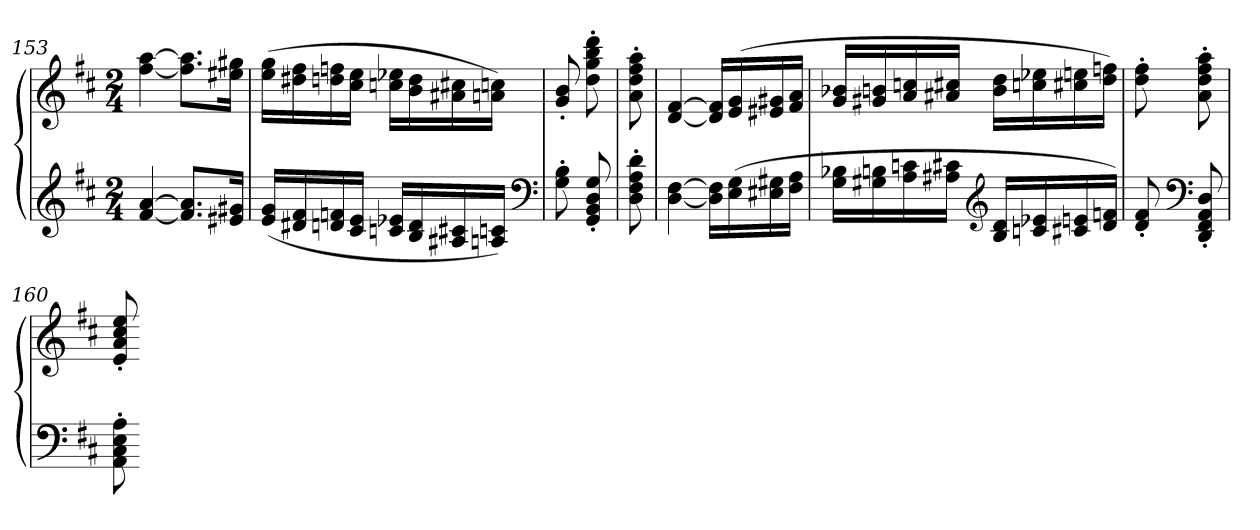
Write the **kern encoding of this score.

**kern	**kern
*part1	*part1
*staff2	*staff1
*clefG2	*clefG2
*k[f#c#]	*k[f#c#]
*D:	*D:
*M2/4	*M2/4
=153	=153
[4f# [4a	[4ff# [4aa
8.f#] 8.a]L	8.ff#] 8.aa]L
16e#X 16g#XJk	16ee#X 16gg#XJk
=154	=154
(16e 16gLL	(16ee 16ggLL
16d#X 16f#	16dd#X 16ff#
16dn 16fn	16ddn 16ffn
16c# 16eJJ	16cc# 16eeJJ
16cn 16e-XLL	16ccn 16ee-XLL
16B 16d	16b 16dd
16A#X 16c#X	16a#X 16cc#X
16An 16cnJJ)	16an 16ccnJJ)
*clefF4	*
=155	=155
8G' 8B'	8g' 8b'
8GG' 8BB' 8D' 8G'	8dd' 8gg' 8bb' 8ddd'
=156	=156
8D' 8F#' 8A' 8d'	8a' 8dd' 8ff#' 8aa'
=157	=157
[4D [4F#	[4d [4f#
16D] 16F#]LL	16d] 16f#]LL
(16E 16G	(16e 16g
16E#X 16G#X	16e#X 16g#X
16F# 16AJJ	16f# 16aJJ
=158	=158
16G 16B-XLL	16g 16b-XLL
16G#X 16Bn	16g#X 16bn
16A 16cn	16a 16ccn
16A#X 16c#XJJ	16a#X 16cc#XJJ
*clefG2	*
16B 16dLL	16b 16ddLL
16cn 16e-X	16ccn 16ee-X
16c#X 16en	16cc#X 16een
16d 16fnJJ)	16dd 16ffnJJ)
=159	=159
8d' 8f#'	8dd' 8ff#'
*clefF4	*
8DD' 8FF#' 8AA' 8D'	8a' 8dd' 8ff#' 8aa'
=160	=160
8AA' 8C#' 8E' 8A'	8e' 8a' 8cc#' 8ee'
=-	=-
*-	*-
